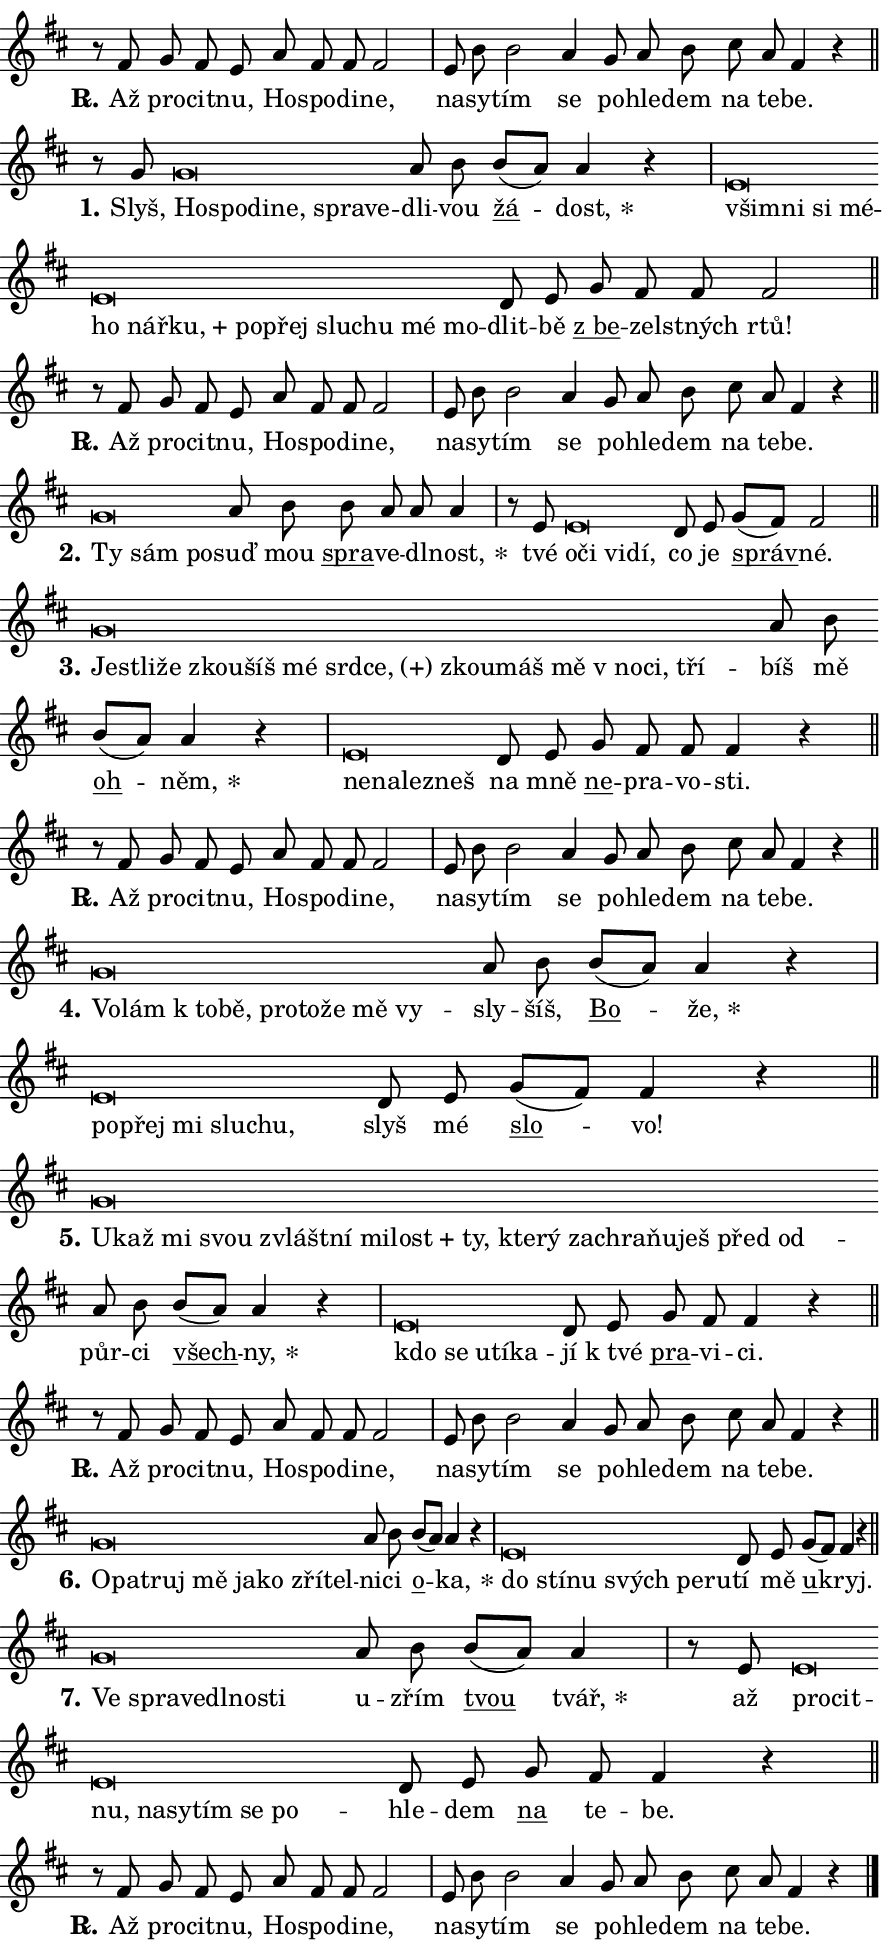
\version "2.24.0"
\header { tagline = "" }
\paper {
  indent = 0\cm
  top-margin = 0\cm
  right-margin = 0.13\cm % to fit lyric hyphens
  bottom-margin = 0\cm
  left-margin = 0\cm
  paper-width = 15\cm
  page-breaking = #ly:one-page-breaking
  system-system-spacing.basic-distance = #11
  score-system-spacing.basic-distance = #11
  ragged-last = ##f
}


%% Author: Thomas Morley
%% https://lists.gnu.org/archive/html/lilypond-user/2020-05/msg00002.html
#(define (line-position grob)
"Returns position of @var[grob} in current system:
   @code{'start}, if at first time-step
   @code{'end}, if at last time-step
   @code{'middle} otherwise
"
  (let* ((col (ly:item-get-column grob))
         (ln (ly:grob-object col 'left-neighbor))
         (rn (ly:grob-object col 'right-neighbor))
         (col-to-check-left (if (ly:grob? ln) ln col))
         (col-to-check-right (if (ly:grob? rn) rn col))
         (break-dir-left
           (and
             (ly:grob-property col-to-check-left 'non-musical #f)
             (ly:item-break-dir col-to-check-left)))
         (break-dir-right
           (and
             (ly:grob-property col-to-check-right 'non-musical #f)
             (ly:item-break-dir col-to-check-right))))
        (cond ((eqv? 1 break-dir-left) 'start)
              ((eqv? -1 break-dir-right) 'end)
              (else 'middle))))

#(define (tranparent-at-line-position vctor)
  (lambda (grob)
  "Relying on @code{line-position} select the relevant enry from @var{vctor}.
Used to determine transparency,"
    (case (line-position grob)
      ((end) (not (vector-ref vctor 0)))
      ((middle) (not (vector-ref vctor 1)))
      ((start) (not (vector-ref vctor 2))))))

noteHeadBreakVisibility =
#(define-music-function (break-visibility)(vector?)
"Makes @code{NoteHead}s transparent relying on @var{break-visibility}"
#{
  \override NoteHead.transparent =
    #(tranparent-at-line-position break-visibility)
#})

#(define delete-ledgers-for-transparent-note-heads
  (lambda (grob)
    "Reads whether a @code{NoteHead} is transparent.
If so this @code{NoteHead} is removed from @code{'note-heads} from
@var{grob}, which is supposed to be @code{LedgerLineSpanner}.
As a result ledgers are not printed for this @code{NoteHead}"
    (let* ((nhds-array (ly:grob-object grob 'note-heads))
           (nhds-list
             (if (ly:grob-array? nhds-array)
                 (ly:grob-array->list nhds-array)
                 '()))
           ;; Relies on the transparent-property being done before
           ;; Staff.LedgerLineSpanner.after-line-breaking is executed.
           ;; This is fragile ...
           (to-keep
             (remove
               (lambda (nhd)
                 (ly:grob-property nhd 'transparent #f))
               nhds-list)))
      ;; TODO find a better method to iterate over grob-arrays, similiar
      ;; to filter/remove etc for lists
      ;; For now rebuilt from scratch
      (set! (ly:grob-object grob 'note-heads)  '())
      (for-each
        (lambda (nhd)
          (ly:pointer-group-interface::add-grob grob 'note-heads nhd))
        to-keep))))

squashNotes = {
  \override NoteHead.X-extent = #'(-0.2 . 0.2)
  \override NoteHead.Y-extent = #'(-0.75 . 0)
  \override NoteHead.stencil =
    #(lambda (grob)
       (let ((pos (ly:grob-property grob 'staff-position)))
         (begin
           (if (< pos -7) (display "ERROR: Lower brevis then expected\n") (display ""))
           (if (<= pos -6) ly:text-interface::print ly:note-head::print))))
}
unSquashNotes = {
  \revert NoteHead.X-extent
  \revert NoteHead.Y-extent
  \revert NoteHead.stencil
}

hideNotes = \noteHeadBreakVisibility #begin-of-line-visible
unHideNotes = \noteHeadBreakVisibility #all-visible

% work-around for resetting accidentals
% https://lilypond.org/doc/v2.23/Documentation/notation/displaying-rhythms#unmetered-music
cadenzaMeasure = {
  \cadenzaOff
  \partial 1024 s1024
  \cadenzaOn
}

#(define-markup-command (accent layout props text) (markup?)
  "Underline accented syllable"
  (interpret-markup layout props
    #{\markup \override #'(offset . 4.3) \underline { #text }#}))

responsum = \markup \concat {
  "R" \hspace #-1.05 \path #0.1 #'((moveto 0 0.07) (lineto 0.9 0.8)) \hspace #0.05 "."
}

spaceSize = #0.6828661417322834 % exact space size for TeX Gyre Schola

\layout {
  \context {
    \Staff
    \remove "Time_signature_engraver"
    \override LedgerLineSpanner.after-line-breaking = #delete-ledgers-for-transparent-note-heads
  }
  \context {
    \Lyrics {
      \override LyricSpace.minimum-distance = \spaceSize
      \override LyricText.font-name = #"TeX Gyre Schola"
      \override LyricText.font-size = 1
      \override StanzaNumber.font-name = #"TeX Gyre Schola Bold"
      \override StanzaNumber.font-size = 1
    }
  }
  \context {
    \Score 
    \override NoteHead.text =
      #(lambda (grob) 
        (let ((pos (ly:grob-property grob 'staff-position)))
          #{\markup {
            \combine
              \halign #-0.55 \raise #(if (= pos -6) 0 0.5) \override #'(thickness . 2) \draw-line #'(3.2 . 0)
              \musicglyph "noteheads.sM1"
          }#}))
  }
}

% magnetic-lyrics.ily
%
%   written by
%     Jean Abou Samra <jean@abou-samra.fr>
%     Werner Lemberg <wl@gnu.org>
%
%   adapted by
%     Jiri Hon <jiri.hon@gmail.com>
%
% Version 2022-Apr-15

% https://www.mail-archive.com/lilypond-user@gnu.org/msg149350.html

#(define (Left_hyphen_pointer_engraver context)
   "Collect syllable-hyphen-syllable occurrences in lyrics and store
them in properties.  This engraver only looks to the left.  For
example, if the lyrics input is @code{foo -- bar}, it does the
following.

@itemize @bullet
@item
Set the @code{text} property of the @code{LyricHyphen} grob between
@q{foo} and @q{bar} to @code{foo}.

@item
Set the @code{left-hyphen} property of the @code{LyricText} grob with
text @q{foo} to the @code{LyricHyphen} grob between @q{foo} and
@q{bar}.
@end itemize

Use this auxiliary engraver in combination with the
@code{lyric-@/text::@/apply-@/magnetic-@/offset!} hook."
   (let ((hyphen #f)
         (text #f))
     (make-engraver
      (acknowledgers
       ((lyric-syllable-interface engraver grob source-engraver)
        (set! text grob)))
      (end-acknowledgers
       ((lyric-hyphen-interface engraver grob source-engraver)
        ;(when (not (grob::has-interface grob 'lyric-space-interface))
          (set! hyphen grob)));)
      ((stop-translation-timestep engraver)
       (when (and text hyphen)
         (ly:grob-set-object! text 'left-hyphen hyphen))
       (set! text #f)
       (set! hyphen #f)))))

#(define (lyric-text::apply-magnetic-offset! grob)
   "If the space between two syllables is less than the value in
property @code{LyricText@/.details@/.squash-threshold}, move the right
syllable to the left so that it gets concatenated with the left
syllable.

Use this function as a hook for
@code{LyricText@/.after-@/line-@/breaking} if the
@code{Left_@/hyphen_@/pointer_@/engraver} is active."
   (let ((hyphen (ly:grob-object grob 'left-hyphen #f)))
     (when hyphen
       (let ((left-text (ly:spanner-bound hyphen LEFT)))
         (when (grob::has-interface left-text 'lyric-syllable-interface)
           (let* ((common (ly:grob-common-refpoint grob left-text X))
                  (this-x-ext (ly:grob-extent grob common X))
                  (left-x-ext
                   (begin
                     ;; Trigger magnetism for left-text.
                     (ly:grob-property left-text 'after-line-breaking)
                     (ly:grob-extent left-text common X)))
                  ;; `delta` is the gap width between two syllables.
                  (delta (- (interval-start this-x-ext)
                            (interval-end left-x-ext)))
                  (details (ly:grob-property grob 'details))
                  (threshold (assoc-get 'squash-threshold details 0.2)))
             (when (< delta threshold)
               (let* (;; We have to manipulate the input text so that
                      ;; ligatures crossing syllable boundaries are not
                      ;; disabled.  For languages based on the Latin
                      ;; script this is essentially a beautification.
                      ;; However, for non-Western scripts it can be a
                      ;; necessity.
                      (lt (ly:grob-property left-text 'text))
                      (rt (ly:grob-property grob 'text))
                      (is-space (grob::has-interface hyphen 'lyric-space-interface))
                      (space (if is-space " " ""))
                      (extra-delta (if is-space spaceSize 0))
                      ;; Append new syllable.
                      (ltrt-space (if (and (string? lt) (string? rt))
                                (string-append lt space rt)
                                (make-concat-markup (list lt space rt))))
                      ;; Right-align `ltrt` to the right side.
                      (ltrt-space-markup (grob-interpret-markup
                               grob
                               (make-translate-markup
                                (cons (interval-length this-x-ext) 0)
                                (make-right-align-markup ltrt-space)))))
                 (begin
                   ;; Don't print `left-text`.
                   (ly:grob-set-property! left-text 'stencil #f)
                   ;; Set text and stencil (which holds all collected
                   ;; syllables so far) and shift it to the left.
                   (ly:grob-set-property! grob 'text ltrt-space)
                   (ly:grob-set-property! grob 'stencil ltrt-space-markup)
                   (ly:grob-translate-axis! grob (- (- delta extra-delta)) X))))))))))


#(define (lyric-hyphen::displace-bounds-first grob)
   ;; Make very sure this callback isn't triggered too early.
   (let ((left (ly:spanner-bound grob LEFT))
         (right (ly:spanner-bound grob RIGHT)))
     (ly:grob-property left 'after-line-breaking)
     (ly:grob-property right 'after-line-breaking)
     (ly:lyric-hyphen::print grob)))

squashThreshold = #0.4

\layout {
  \context {
    \Lyrics
    \consists #Left_hyphen_pointer_engraver
    \override LyricText.after-line-breaking =
      #lyric-text::apply-magnetic-offset!
    \override LyricHyphen.stencil = #lyric-hyphen::displace-bounds-first
    \override LyricText.details.squash-threshold = \squashThreshold
    \override LyricHyphen.minimum-distance = 0
    \override LyricHyphen.minimum-length = \squashThreshold
  }
}

squashText = \override LyricText.details.squash-threshold = 9999
unSquashText = \override LyricText.details.squash-threshold = \squashThreshold

leftText = \override LyricText.self-alignment-X = #LEFT
unLeftText = \revert LyricText.self-alignment-X

starOffset = #(lambda (grob) 
                (let ((x_offset (ly:self-alignment-interface::aligned-on-x-parent grob)))
                  (if (= x_offset 0) 0 (+ x_offset 1.2))))

star = #(define-music-function (syllable)(string?)
"Append star separator at the end of a syllable"
#{
  \once \override LyricText.X-offset = #starOffset
  \lyricmode { \markup {
    #syllable
    \override #'((font-name . "TeX Gyre Schola Bold")) \hspace #0.2 \lower #0.65 \larger "*"
  } }
#})

starAccent = #(define-music-function (syllable)(string?)
"Append star separator at the end of a syllable and make accent"
#{
  \once \override LyricText.X-offset = #starOffset
  \lyricmode { \markup {
    \accent #syllable
    \override #'((font-name . "TeX Gyre Schola Bold")) \hspace #0.2 \lower #0.65 \larger "*"
  } }
#})

breath = #(define-music-function (syllable)(string?)
"Append breathing indicator at the end of a syllable"
#{
  \lyricmode { \markup { #syllable "+" } }
#})

optionalBreath = #(define-music-function (syllable)(string?)
"Append optional breathing indicator at the end of a syllable"
#{
  \lyricmode { \markup { #syllable "(+)" } }
#})


\score {
    <<
        \new Voice = "melody" { \cadenzaOn \key d \major \relative { r8 fis' g fis e a fis fis fis2 \cadenzaMeasure \bar "|" e8 b' b2 a4 \bar "" g8 a b cis a fis4 r \cadenzaMeasure \bar "||" \break } }
        \new Lyrics \lyricsto "melody" { \lyricmode { \set stanza = \responsum
Až pro -- cit -- nu, Ho -- spo -- di -- ne, na -- sy -- tím se po -- hle -- dem na te -- be. } }
    >>
    \layout {}
}

\score {
    <<
        \new Voice = "melody" { \cadenzaOn \key d \major \relative { r8 g'8 \squashNotes g\breve*1/16 \hideNotes \breve*1/16 \bar "" \breve*1/16 \bar "" \breve*1/16 \bar "" \breve*1/16 \breve*1/16 \bar "" \unHideNotes \unSquashNotes a8 b \bar "" b[( a)] a4 r \cadenzaMeasure \bar "|" \squashNotes e\breve*1/16 \hideNotes \breve*1/16 \bar "" \breve*1/16 \bar "" \breve*1/16 \bar "" \breve*1/16 \bar "" \breve*1/16 \bar "" \breve*1/16 \bar "" \breve*1/16 \bar "" \breve*1/16 \bar "" \breve*1/16 \bar "" \breve*1/16 \bar "" \breve*1/16 \breve*1/16 \bar "" \unHideNotes \unSquashNotes d8 e \bar "" g fis fis fis2 \cadenzaMeasure \bar "||" \break } }
        \new Lyrics \lyricsto "melody" { \lyricmode { \set stanza = "1."
Slyš, \leftText Ho -- \squashText spo -- di -- ne, spra -- ve -- \unLeftText \unSquashText dli -- vou \markup \accent žá -- \star dost, \leftText všim -- \squashText ni si mé -- ho nář -- \breath "ku," po -- přej slu -- chu mé mo -- \unLeftText \unSquashText dlit -- bě \markup \accent "z be" -- ze -- lstných rtů! } }
    >>
    \layout {}
}

\score {
    <<
        \new Voice = "melody" { \cadenzaOn \key d \major \relative { r8 fis' g fis e a fis fis fis2 \cadenzaMeasure \bar "|" e8 b' b2 a4 \bar "" g8 a b cis a fis4 r \cadenzaMeasure \bar "||" \break } }
        \new Lyrics \lyricsto "melody" { \lyricmode { \set stanza = \responsum
Až pro -- cit -- nu, Ho -- spo -- di -- ne, na -- sy -- tím se po -- hle -- dem na te -- be. } }
    >>
    \layout {}
}

\score {
    <<
        \new Voice = "melody" { \cadenzaOn \key d \major \relative { \squashNotes g'\breve*1/16 \hideNotes \breve*1/16 \breve*1/16 \bar "" \unHideNotes \unSquashNotes a8 b \bar "" b a a a4 \cadenzaMeasure \bar "|" r8 e8 \squashNotes e\breve*1/16 \hideNotes \breve*1/16 \bar "" \breve*1/16 \breve*1/16 \bar "" \unHideNotes \unSquashNotes d8 e \bar "" g[( fis)] fis2 \cadenzaMeasure \bar "||" \break } }
        \new Lyrics \lyricsto "melody" { \lyricmode { \set stanza = "2."
\leftText Ty \squashText sám po -- \unLeftText \unSquashText suď mou \markup \accent spra -- ve -- dl -- \star nost, tvé \leftText o -- \squashText či vi -- dí, \unLeftText \unSquashText co je \markup \accent správ -- né. } }
    >>
    \layout {}
}

\score {
    <<
        \new Voice = "melody" { \cadenzaOn \key d \major \relative { \squashNotes g'\breve*1/16 \hideNotes \breve*1/16 \bar "" \breve*1/16 \bar "" \breve*1/16 \bar "" \breve*1/16 \bar "" \breve*1/16 \bar "" \breve*1/16 \bar "" \breve*1/16 \bar "" \breve*1/16 \bar "" \breve*1/16 \bar "" \breve*1/16 \bar "" \breve*1/16 \bar "" \breve*1/16 \breve*1/16 \bar "" \unHideNotes \unSquashNotes a8 b \bar "" b[( a)] a4 r \cadenzaMeasure \bar "|" \squashNotes e\breve*1/16 \hideNotes \breve*1/16 \bar "" \breve*1/16 \breve*1/16 \bar "" \unHideNotes \unSquashNotes d8 e \bar "" g fis fis fis4 r \cadenzaMeasure \bar "||" \break } }
        \new Lyrics \lyricsto "melody" { \lyricmode { \set stanza = "3."
\leftText Je -- \squashText stli -- že zkou -- šíš mé srd -- \optionalBreath ce, zkou -- máš mě "v no" -- ci, tří -- \unLeftText \unSquashText bíš mě \markup \accent oh -- \star něm, \leftText ne -- \squashText na -- lez -- neš \unLeftText \unSquashText na mně \markup \accent ne -- pra -- vo -- sti. } }
    >>
    \layout {}
}

\score {
    <<
        \new Voice = "melody" { \cadenzaOn \key d \major \relative { r8 fis' g fis e a fis fis fis2 \cadenzaMeasure \bar "|" e8 b' b2 a4 \bar "" g8 a b cis a fis4 r \cadenzaMeasure \bar "||" \break } }
        \new Lyrics \lyricsto "melody" { \lyricmode { \set stanza = \responsum
Až pro -- cit -- nu, Ho -- spo -- di -- ne, na -- sy -- tím se po -- hle -- dem na te -- be. } }
    >>
    \layout {}
}

\score {
    <<
        \new Voice = "melody" { \cadenzaOn \key d \major \relative { \squashNotes g'\breve*1/16 \hideNotes \breve*1/16 \bar "" \breve*1/16 \bar "" \breve*1/16 \bar "" \breve*1/16 \bar "" \breve*1/16 \bar "" \breve*1/16 \bar "" \breve*1/16 \breve*1/16 \bar "" \unHideNotes \unSquashNotes a8 b \bar "" b[( a)] a4 r \cadenzaMeasure \bar "|" \squashNotes e\breve*1/16 \hideNotes \breve*1/16 \bar "" \breve*1/16 \bar "" \breve*1/16 \breve*1/16 \bar "" \unHideNotes \unSquashNotes d8 e \bar "" g[( fis)] fis4 r \cadenzaMeasure \bar "||" \break } }
        \new Lyrics \lyricsto "melody" { \lyricmode { \set stanza = "4."
\leftText Vo -- \squashText lám "k to" -- bě, pro -- to -- že mě vy -- \unLeftText \unSquashText sly -- šíš, \markup \accent Bo -- \star že, \leftText po -- \squashText přej mi slu -- chu, \unLeftText \unSquashText slyš mé \markup \accent slo -- vo! } }
    >>
    \layout {}
}

\score {
    <<
        \new Voice = "melody" { \cadenzaOn \key d \major \relative { \squashNotes g'\breve*1/16 \hideNotes \breve*1/16 \bar "" \breve*1/16 \bar "" \breve*1/16 \bar "" \breve*1/16 \bar "" \breve*1/16 \bar "" \breve*1/16 \bar "" \breve*1/16 \bar "" \breve*1/16 \bar "" \breve*1/16 \bar "" \breve*1/16 \bar "" \breve*1/16 \bar "" \breve*1/16 \bar "" \breve*1/16 \bar "" \breve*1/16 \bar "" \breve*1/16 \breve*1/16 \bar "" \unHideNotes \unSquashNotes a8 b \bar "" b[( a)] a4 r \cadenzaMeasure \bar "|" \squashNotes e\breve*1/16 \hideNotes \breve*1/16 \bar "" \breve*1/16 \bar "" \breve*1/16 \breve*1/16 \bar "" \unHideNotes \unSquashNotes d8 e \bar "" g fis fis4 r \cadenzaMeasure \bar "||" \break } }
        \new Lyrics \lyricsto "melody" { \lyricmode { \set stanza = "5."
\leftText U -- \squashText kaž mi svou zvlášt -- ní mi -- \breath "lost" ty, kte -- rý za -- chra -- ňu -- ješ před od -- \unLeftText \unSquashText půr -- ci \markup \accent všech -- \star ny, \leftText kdo \squashText se u -- tí -- ka -- \unLeftText \unSquashText jí "k tvé" \markup \accent pra -- vi -- ci. } }
    >>
    \layout {}
}

\score {
    <<
        \new Voice = "melody" { \cadenzaOn \key d \major \relative { r8 fis' g fis e a fis fis fis2 \cadenzaMeasure \bar "|" e8 b' b2 a4 \bar "" g8 a b cis a fis4 r \cadenzaMeasure \bar "||" \break } }
        \new Lyrics \lyricsto "melody" { \lyricmode { \set stanza = \responsum
Až pro -- cit -- nu, Ho -- spo -- di -- ne, na -- sy -- tím se po -- hle -- dem na te -- be. } }
    >>
    \layout {}
}

\score {
    <<
        \new Voice = "melody" { \cadenzaOn \key d \major \relative { \squashNotes g'\breve*1/16 \hideNotes \breve*1/16 \bar "" \breve*1/16 \bar "" \breve*1/16 \bar "" \breve*1/16 \bar "" \breve*1/16 \bar "" \breve*1/16 \breve*1/16 \bar "" \unHideNotes \unSquashNotes a8 b \bar "" b[( a)] a4 r \cadenzaMeasure \bar "|" \squashNotes e\breve*1/16 \hideNotes \breve*1/16 \bar "" \breve*1/16 \bar "" \breve*1/16 \bar "" \breve*1/16 \breve*1/16 \bar "" \unHideNotes \unSquashNotes d8 e \bar "" g[( fis)] fis4 r \cadenzaMeasure \bar "||" \break } }
        \new Lyrics \lyricsto "melody" { \lyricmode { \set stanza = "6."
\leftText O -- \squashText pa -- truj mě ja -- ko zří -- tel -- \unLeftText \unSquashText ni -- ci \markup \accent o -- \star ka, \leftText do \squashText stí -- nu svých pe -- ru -- \unLeftText \unSquashText tí mě \markup \accent u -- kryj. } }
    >>
    \layout {}
}

\score {
    <<
        \new Voice = "melody" { \cadenzaOn \key d \major \relative { \squashNotes g'\breve*1/16 \hideNotes \breve*1/16 \bar "" \breve*1/16 \bar "" \breve*1/16 \bar "" \breve*1/16 \breve*1/16 \bar "" \unHideNotes \unSquashNotes a8 b \bar "" b[( a)] a4 \cadenzaMeasure \bar "|" r8 e8 \squashNotes e\breve*1/16 \hideNotes \breve*1/16 \bar "" \breve*1/16 \bar "" \breve*1/16 \bar "" \breve*1/16 \bar "" \breve*1/16 \bar "" \breve*1/16 \breve*1/16 \bar "" \unHideNotes \unSquashNotes d8 e \bar "" g fis fis4 r \cadenzaMeasure \bar "||" \break } }
        \new Lyrics \lyricsto "melody" { \lyricmode { \set stanza = "7."
\leftText Ve \squashText spra -- ve -- dl -- no -- sti \unLeftText \unSquashText u -- zřím \markup \accent tvou \star tvář, až \leftText pro -- \squashText cit -- nu, na -- sy -- tím se po -- \unLeftText \unSquashText hle -- dem \markup \accent na te -- be. } }
    >>
    \layout {}
}

\score {
    <<
        \new Voice = "melody" { \cadenzaOn \key d \major \relative { r8 fis' g fis e a fis fis fis2 \cadenzaMeasure \bar "|" e8 b' b2 a4 \bar "" g8 a b cis a fis4 r \cadenzaMeasure \bar "||" \break } \bar "|." }
        \new Lyrics \lyricsto "melody" { \lyricmode { \set stanza = \responsum
Až pro -- cit -- nu, Ho -- spo -- di -- ne, na -- sy -- tím se po -- hle -- dem na te -- be. } }
    >>
    \layout {}
}
